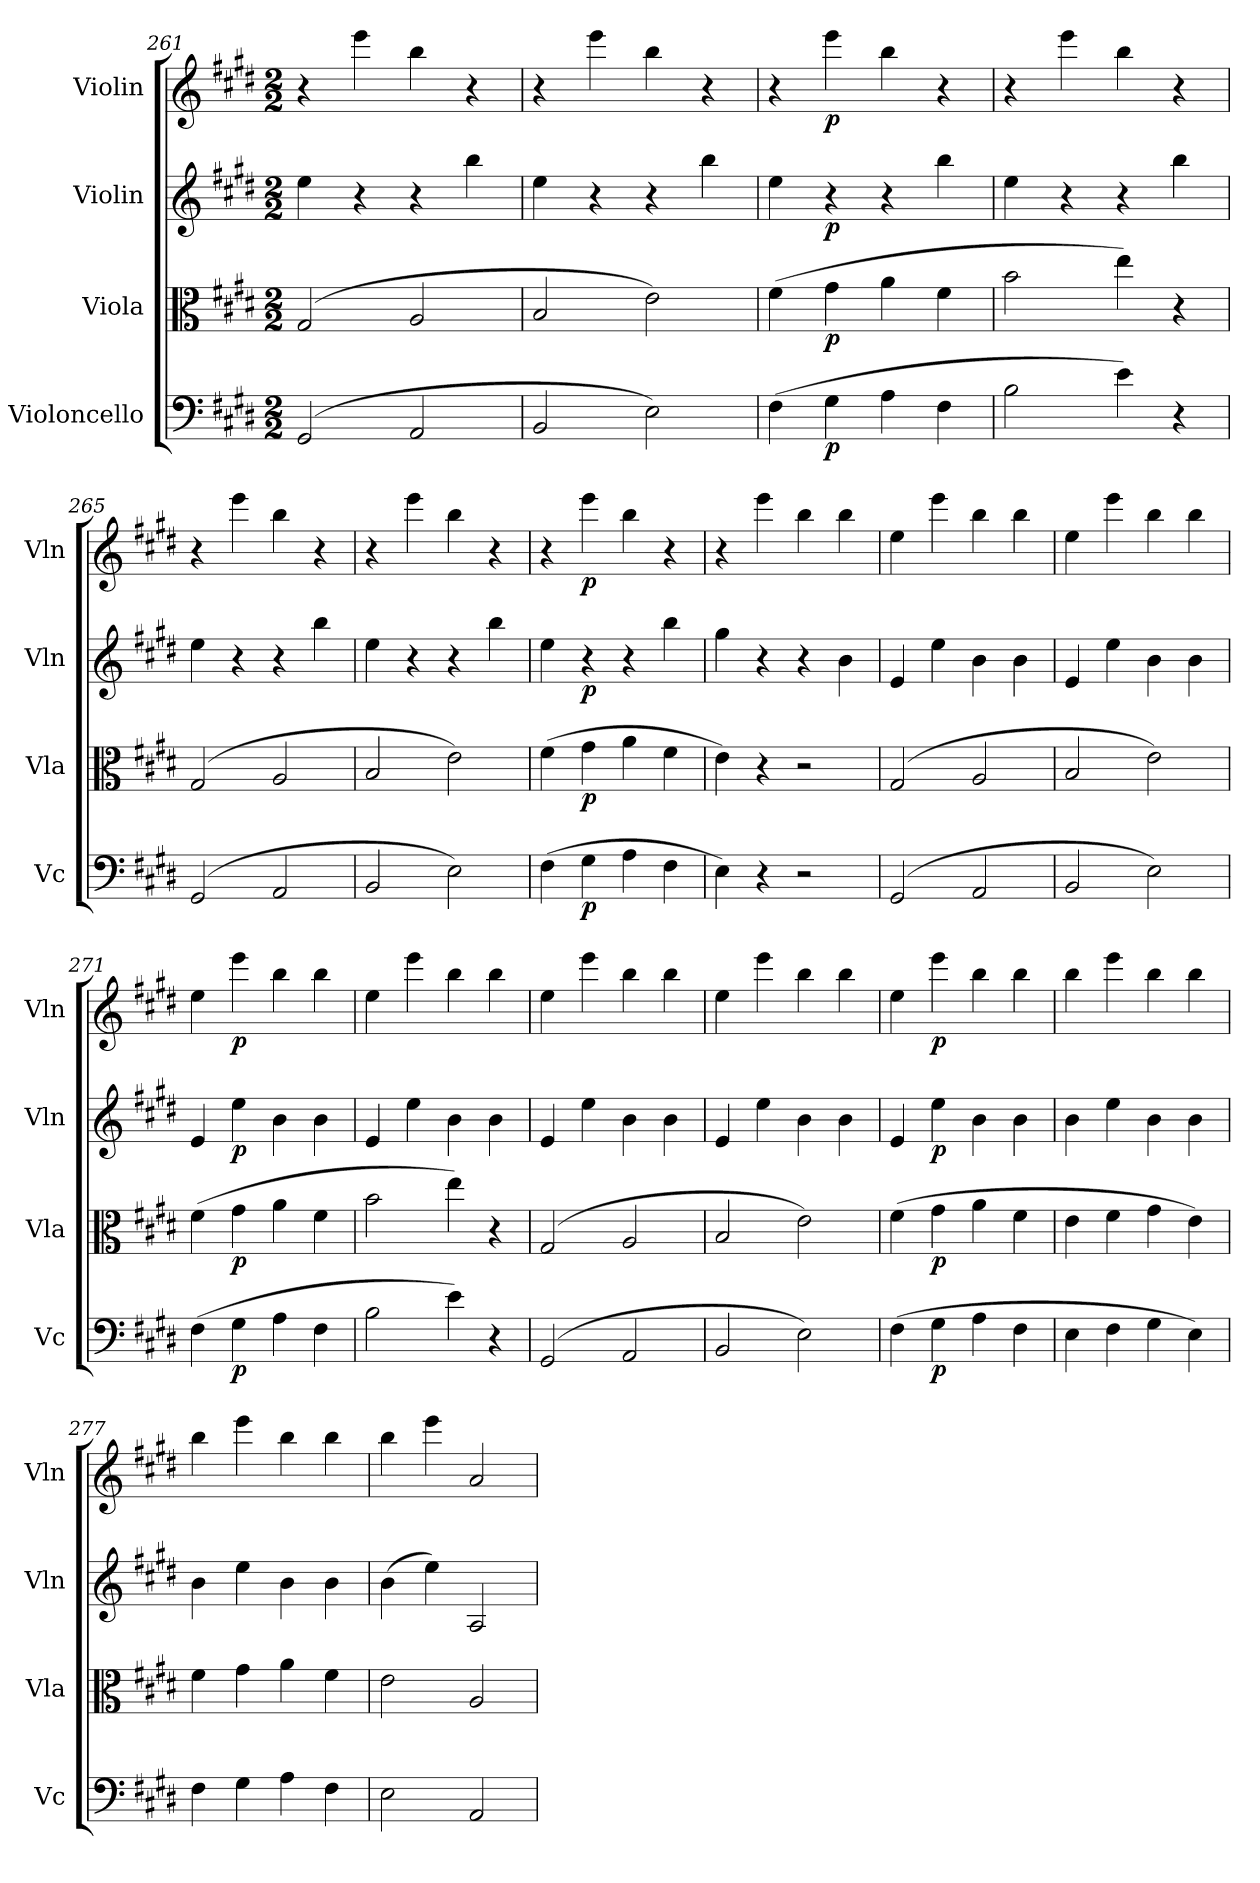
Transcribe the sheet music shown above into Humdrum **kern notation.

**kern	**dynam	**kern	**dynam	**kern	**dynam	**kern	**dynam
*part4	*part4	*part3	*part3	*part2	*part2	*part1	*part1
*staff4	*staff4	*staff3	*staff3	*staff2	*staff2	*staff1	*staff1
*I"Violoncello	*	*I"Viola	*	*I"Violin	*	*I"Violin	*
*I'Vc	*	*I'Vla	*	*I'Vln	*	*I'Vln	*
*clefF4	*	*clefC3	*	*clefG2	*	*clefG2	*
*k[f#c#g#d#]	*	*k[f#c#g#d#]	*	*k[f#c#g#d#]	*	*k[f#c#g#d#]	*
*M2/2	*	*M2/2	*	*M2/2	*	*M2/2	*
=261	=261	=261	=261	=261	=261	=261	=261
(2GG#/	.	(2G#/	.	4ee\	.	4r	.
.	.	.	.	4r	.	4eee\	.
2AA/	.	2A/	.	4r	.	4bb\	.
.	.	.	.	4bb\	.	4r	.
=262	=262	=262	=262	=262	=262	=262	=262
2BB/	.	2B/	.	4ee\	.	4r	.
.	.	.	.	4r	.	4eee\	.
2E\)	.	2e\)	.	4r	.	4bb\	.
.	.	.	.	4bb\	.	4r	.
=263	=263	=263	=263	=263	=263	=263	=263
(4F#\	.	(4f#\	.	4ee\	.	4r	.
4G#\	p	4g#\	p	4r	p	4eee\	p
4A\	.	4a\	.	4r	.	4bb\	.
4F#\	.	4f#\	.	4bb\	.	4r	.
=264	=264	=264	=264	=264	=264	=264	=264
2B\	.	2b\	.	4ee\	.	4r	.
.	.	.	.	4r	.	4eee\	.
4e\)	.	4ee\)	.	4r	.	4bb\	.
4r	.	4r	.	4bb\	.	4r	.
=265	=265	=265	=265	=265	=265	=265	=265
(2GG#/	.	(2G#/	.	4ee\	.	4r	.
.	.	.	.	4r	.	4eee\	.
2AA/	.	2A/	.	4r	.	4bb\	.
.	.	.	.	4bb\	.	4r	.
=266	=266	=266	=266	=266	=266	=266	=266
2BB/	.	2B/	.	4ee\	.	4r	.
.	.	.	.	4r	.	4eee\	.
2E\)	.	2e\)	.	4r	.	4bb\	.
.	.	.	.	4bb\	.	4r	.
=267	=267	=267	=267	=267	=267	=267	=267
(4F#\	.	(4f#\	.	4ee\	.	4r	.
4G#\	p	4g#\	p	4r	p	4eee\	p
4A\	.	4a\	.	4r	.	4bb\	.
4F#\	.	4f#\	.	4bb\	.	4r	.
=268	=268	=268	=268	=268	=268	=268	=268
4E\)	.	4e\)	.	4gg#\	.	4r	.
4r	.	4r	.	4r	.	4eee\	.
2r	.	2r	.	4r	.	4bb\	.
.	.	.	.	4b\	.	4bb\	.
=269	=269	=269	=269	=269	=269	=269	=269
(2GG#/	.	(2G#/	.	4e/	.	4ee\	.
.	.	.	.	4ee\	.	4eee\	.
2AA/	.	2A/	.	4b\	.	4bb\	.
.	.	.	.	4b\	.	4bb\	.
=270	=270	=270	=270	=270	=270	=270	=270
2BB/	.	2B/	.	4e/	.	4ee\	.
.	.	.	.	4ee\	.	4eee\	.
2E\)	.	2e\)	.	4b\	.	4bb\	.
.	.	.	.	4b\	.	4bb\	.
=271	=271	=271	=271	=271	=271	=271	=271
(4F#\	.	(4f#\	.	4e/	.	4ee\	.
4G#\	p	4g#\	p	4ee\	p	4eee\	p
4A\	.	4a\	.	4b\	.	4bb\	.
4F#\	.	4f#\	.	4b\	.	4bb\	.
=272	=272	=272	=272	=272	=272	=272	=272
2B\	.	2b\	.	4e/	.	4ee\	.
.	.	.	.	4ee\	.	4eee\	.
4e\)	.	4ee\)	.	4b\	.	4bb\	.
4r	.	4r	.	4b\	.	4bb\	.
=273	=273	=273	=273	=273	=273	=273	=273
(2GG#/	.	(2G#/	.	4e/	.	4ee\	.
.	.	.	.	4ee\	.	4eee\	.
2AA/	.	2A/	.	4b\	.	4bb\	.
.	.	.	.	4b\	.	4bb\	.
=274	=274	=274	=274	=274	=274	=274	=274
2BB/	.	2B/	.	4e/	.	4ee\	.
.	.	.	.	4ee\	.	4eee\	.
2E\)	.	2e\)	.	4b\	.	4bb\	.
.	.	.	.	4b\	.	4bb\	.
=275	=275	=275	=275	=275	=275	=275	=275
(4F#\	.	(4f#\	.	4e/	.	4ee\	.
4G#\	p	4g#\	p	4ee\	p	4eee\	p
4A\	.	4a\	.	4b\	.	4bb\	.
4F#\	.	4f#\	.	4b\	.	4bb\	.
=276	=276	=276	=276	=276	=276	=276	=276
4E\	.	4e\	.	4b\	.	4bb\	.
4F#\	.	4f#\	.	4ee\	.	4eee\	.
4G#\	.	4g#\	.	4b\	.	4bb\	.
4E\)	.	4e\)	.	4b\	.	4bb\	.
=277	=277	=277	=277	=277	=277	=277	=277
4F#\	.	4f#\	.	4b\	.	4bb\	.
4G#\	.	4g#\	.	4ee\	.	4eee\	.
4A\	.	4a\	.	4b\	.	4bb\	.
4F#\	.	4f#\	.	4b\	.	4bb\	.
=278	=278	=278	=278	=278	=278	=278	=278
2E\	.	2e\	.	(4b\	.	4bb\	.
.	.	.	.	4ee\)	.	4eee\	.
2AA/	.	2A/	.	2A/	.	2a/	.
=	=	=	=	=	=	=	=
*-	*-	*-	*-	*-	*-	*-	*-
